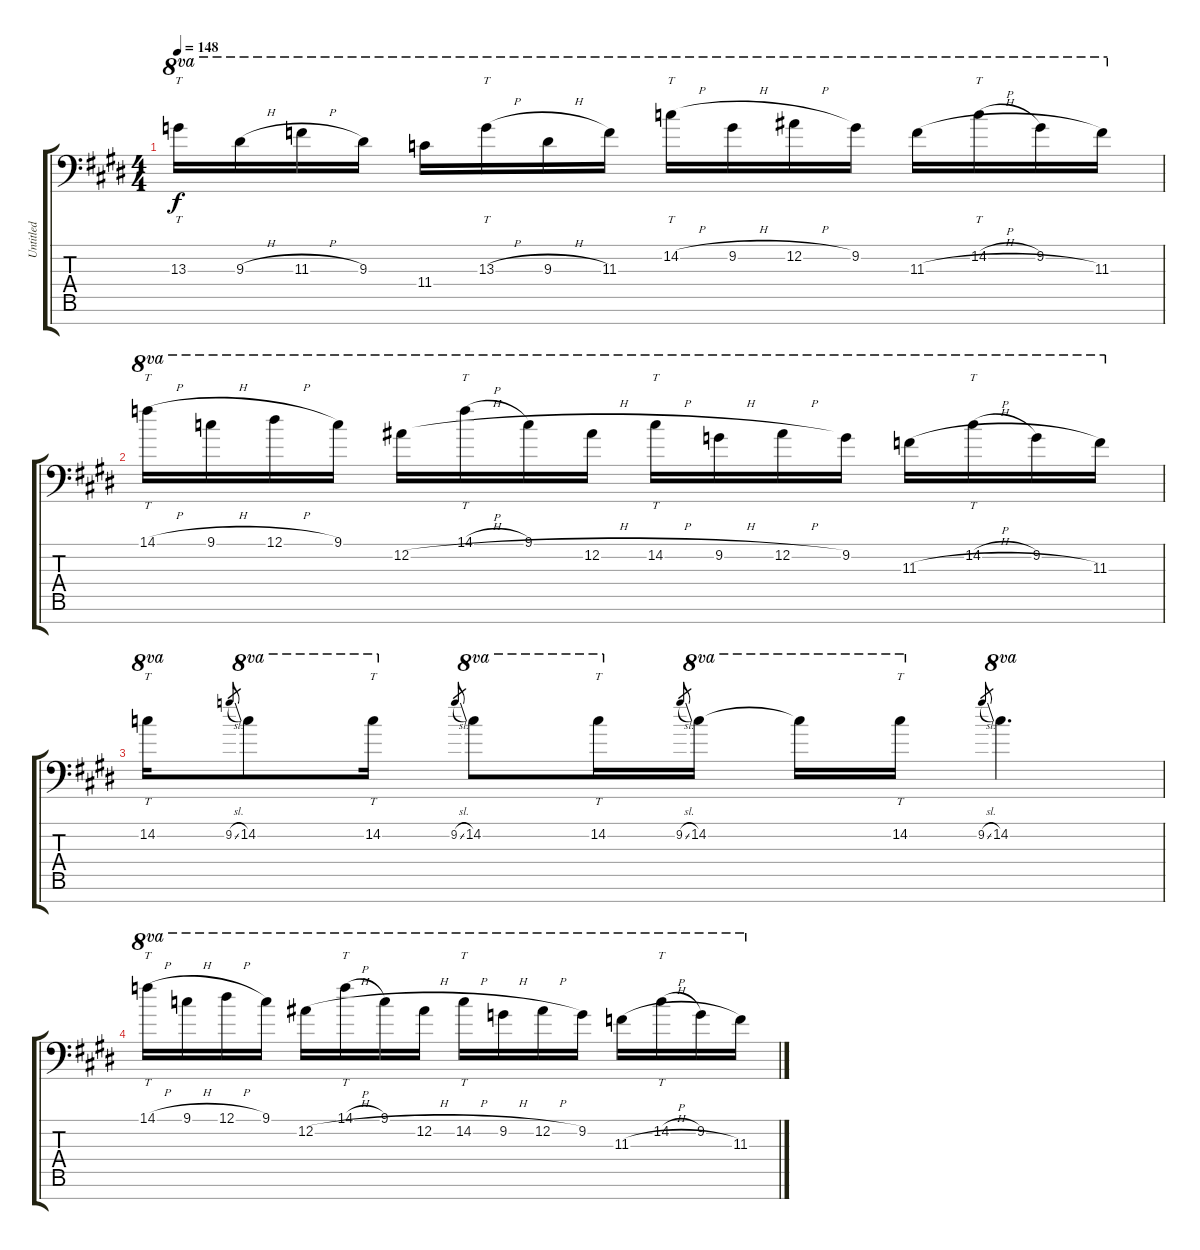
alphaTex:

\track ("Untitled" "Untitled") {instrument distortionguitar}
\staff {score tabs}
\tuning (Eb4 Bb3 Gb3 Db3 Ab2 Eb2 Bb1) {hide}
\ts (4 4)
\tempo 148
\clef f4
\ks e
13.3.16{tt ot 8va dy f} 9.3{h}.16{ot 8va} 11.3{h}.16{ot 8va} 9.3.16{ot 8va} 11.4.16{ot 8va} 13.3{h}.16{tt ot 8va} 9.3{h}.16{ot 8va} 11.3.16{ot 8va} 14.2{h}.16{tt ot 8va} 9.2{h}.16{ot 8va} 12.2{h}.16{ot 8va} 9.2.16{ot 8va} 11.3{h}.16{ot 8va} 14.2{h}.16{tt ot 8va} 9.2.16{ot 8va} 11.3.16{ot 8va} |
14.1{h}.16{tt ot 8va} 9.1{h}.16{ot 8va} 12.1{h}.16{ot 8va} 9.1.16{ot 8va} 12.2{h}.16{ot 8va} 14.1{h}.16{tt ot 8va} 9.1.16{ot 8va} 12.2{h}.16{ot 8va} 14.2{h}.16{tt ot 8va} 9.2{h}.16{ot 8va} 12.2{h}.16{ot 8va} 9.2.16{ot 8va} 11.3{h}.16{ot 8va} 14.2{h}.16{tt ot 8va} 9.2.16{ot 8va} 11.3.16{ot 8va} |
14.2.16{tt ot 8va} 9.2{sl}.8{gr} 14.2.8{ot 8va} 14.2.16{tt ot 8va} 9.2{sl}.8{gr} 14.2.8{ot 8va} 14.2.16{tt ot 8va} 9.2{sl}.8{gr} 14.2.16{ot 8va} 14.2{t}.16{ot 8va} 14.2.16{tt ot 8va} 9.2{sl}.8{gr} 14.2.4{d ot 8va} |
14.1{h}.16{tt ot 8va} 9.1{h}.16{ot 8va} 12.1{h}.16{ot 8va} 9.1.16{ot 8va} 12.2{h}.16{ot 8va} 14.1{h}.16{tt ot 8va} 9.1.16{ot 8va} 12.2{h}.16{ot 8va} 14.2{h}.16{tt ot 8va} 9.2{h}.16{ot 8va} 12.2{h}.16{ot 8va} 9.2.16{ot 8va} 11.3{h}.16{ot 8va} 14.2{h}.16{tt ot 8va} 9.2.16{ot 8va} 11.3{h}.16{ot 8va}
